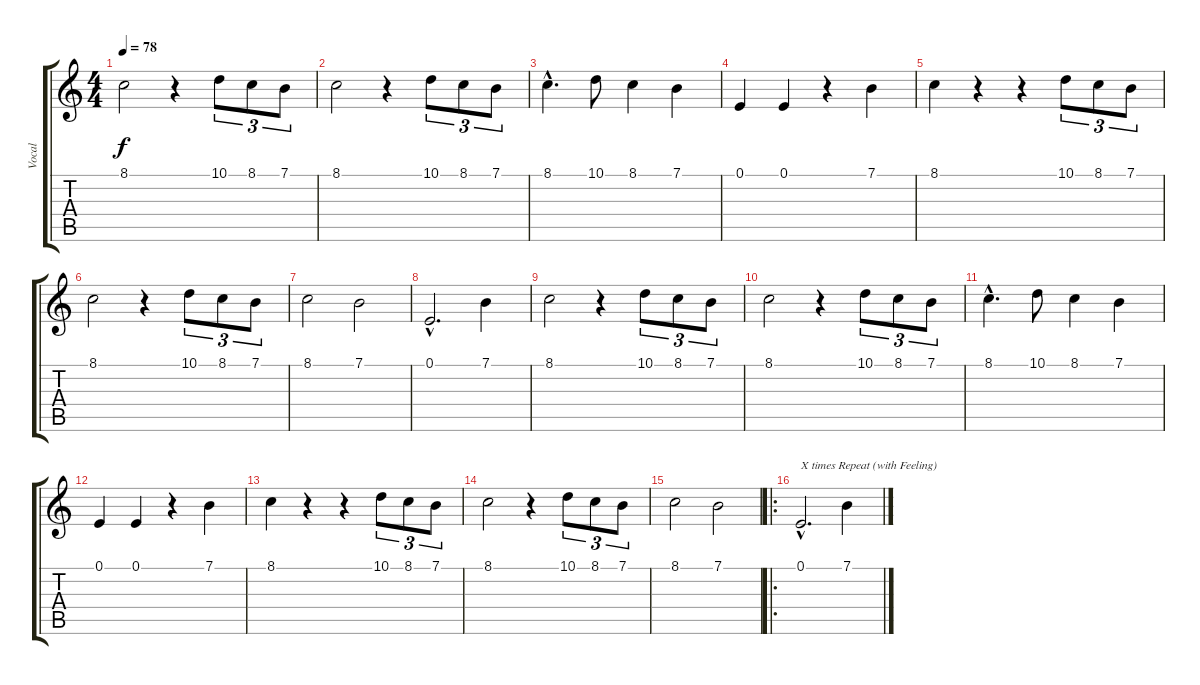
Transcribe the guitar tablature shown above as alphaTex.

\track ("Vocal" "Vocal") {instrument altosax}
\staff {score tabs}
\tuning (E4 B3 G3 D3 A2 E2) {hide}
\ts (4 4)
\tempo 78
\clef g2
\ks c
8.1.2{dy f} r.4 10.1.8{tu (3 2)} 8.1.8{tu (3 2)} 7.1.8{tu (3 2)} |
8.1.2 r.4 10.1.8{tu (3 2)} 8.1.8{tu (3 2)} 7.1.8{tu (3 2)} |
8.1{hac}.4{d} 10.1.8 8.1.4 7.1.4 |
0.1.4 0.1.4 r.4 7.1.4 |
8.1.4 r.4 r.4 10.1.8{tu (3 2)} 8.1.8{tu (3 2)} 7.1.8{tu (3 2)} |
8.1.2 r.4 10.1.8{tu (3 2)} 8.1.8{tu (3 2)} 7.1.8{tu (3 2)} |
8.1.2 7.1.2 |
0.1{hac}.2{d} 7.1.4 |
8.1.2 r.4 10.1.8{tu (3 2)} 8.1.8{tu (3 2)} 7.1.8{tu (3 2)} |
8.1.2 r.4 10.1.8{tu (3 2)} 8.1.8{tu (3 2)} 7.1.8{tu (3 2)} |
8.1{hac}.4{d} 10.1.8 8.1.4 7.1.4 |
0.1.4 0.1.4 r.4 7.1.4 |
8.1.4 r.4 r.4 10.1.8{tu (3 2)} 8.1.8{tu (3 2)} 7.1.8{tu (3 2)} |
8.1.2 r.4 10.1.8{tu (3 2)} 8.1.8{tu (3 2)} 7.1.8{tu (3 2)} |
8.1.2 7.1.2 |
\ro
0.1{hac}.2{d txt "X times Repeat (with Feeling)"} 7.1.4
